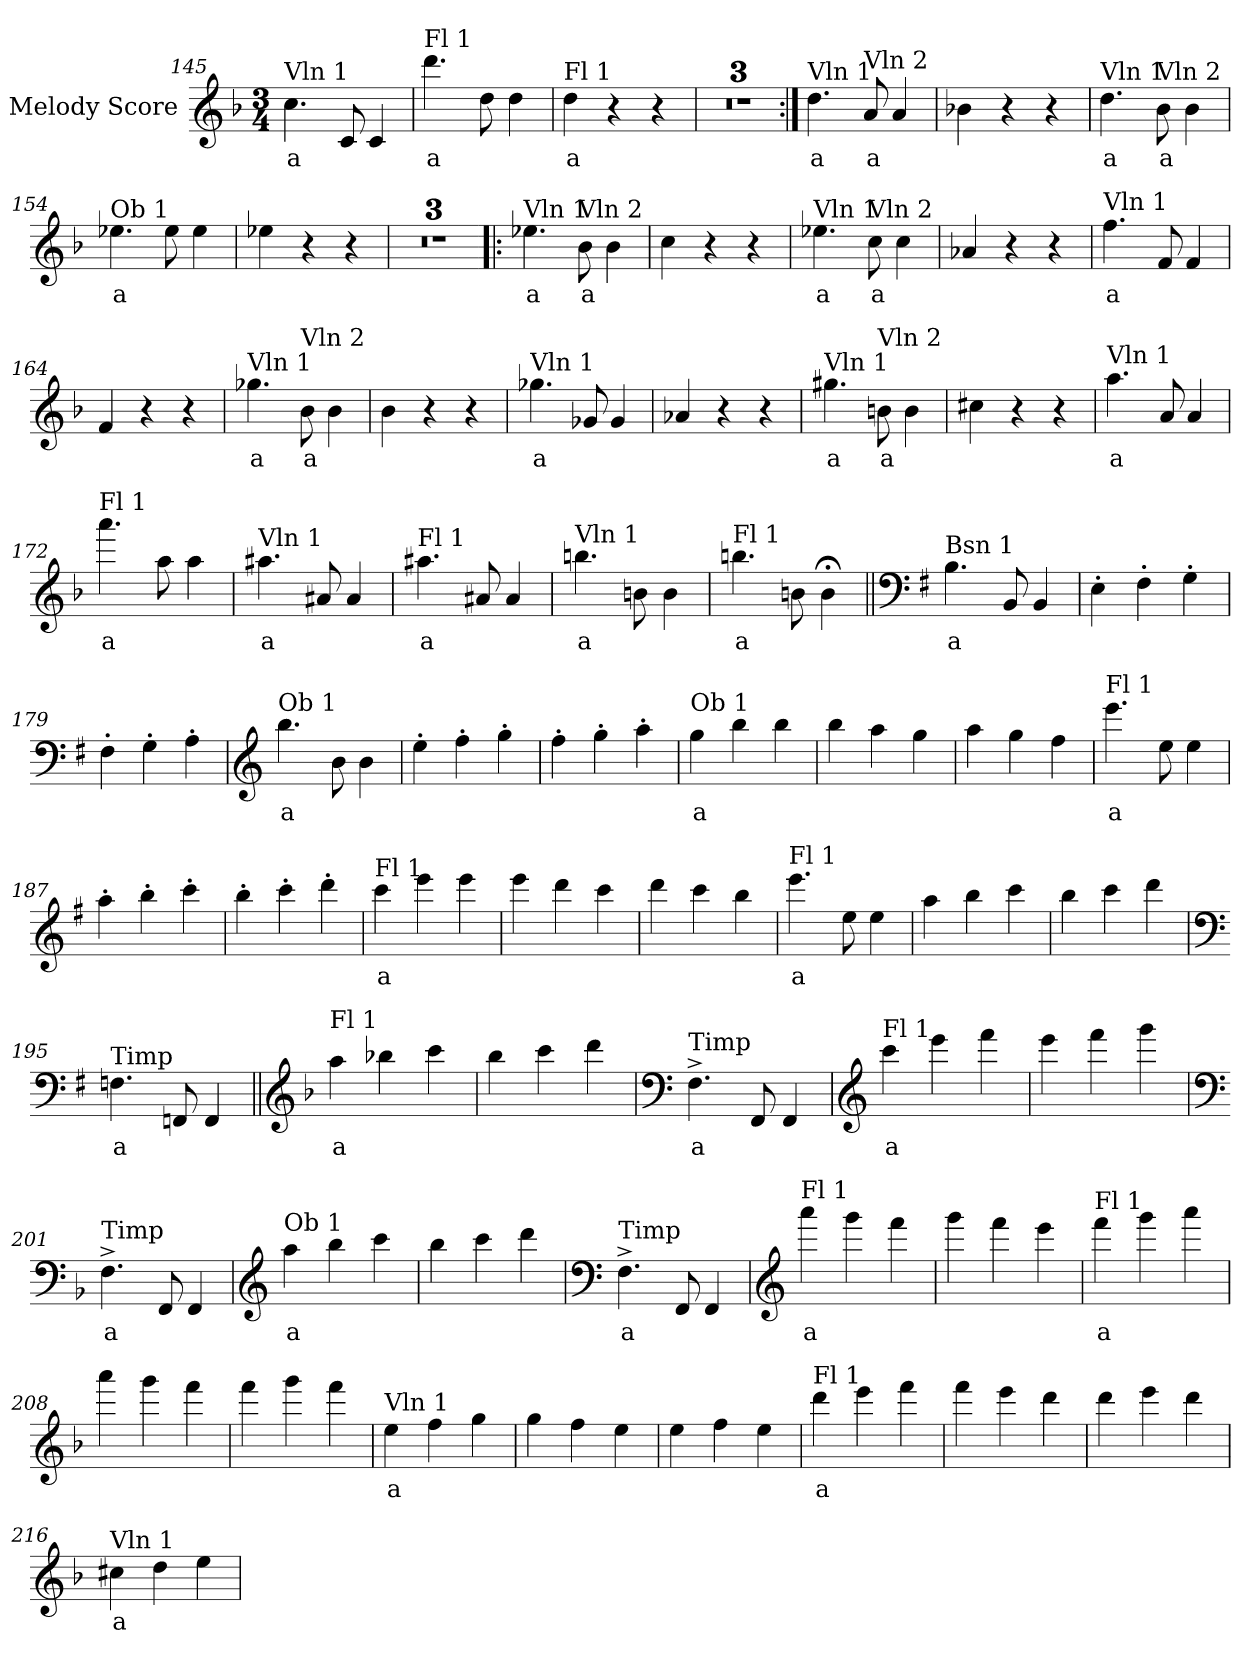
**kern	**text
*part1	*part1
*staff1	*staff1
*I"Melody Score	*
*clefG2	*
*k[b-]	*
*M3/4	*
=145	=145
!LO:TX:a:t=Vln 1	!
!	!LO:LY:b:color=#FF0000
4.cc\	a
8c/	.
4c/	.
=146	=146
!LO:TX:a:t=Fl 1	!
!	!LO:LY:b:color=#FF0000
4.ddd\	a
8dd\	.
4dd\	.
=147	=147
!LO:TX:a:t=Fl 1	!
!	!LO:LY:b:color=#FF0000
4dd\	a
4r	.
4r	.
=148	=148
2.r	.
=149	=149
2.r	.
=150	=150
2.r	.
=151:|!	=151:|!
!LO:TX:a:t=Vln 1	!
!	!LO:LY:b:color=#FF0000
4.dd\	a
!LO:TX:a:t=Vln 2	!
!	!LO:LY:b:color=#FF0000
8a/	a
4a/	.
=152	=152
4b-X\	.
4r	.
4r	.
=153	=153
!LO:TX:a:t=Vln 1	!
!	!LO:LY:b:color=#FF0000
4.dd\	a
!LO:TX:a:t=Vln 2	!
!	!LO:LY:b:color=#FF0000
8b-\	a
4b-\	.
=154	=154
!LO:TX:a:t=Ob 1	!
!	!LO:LY:b:color=#FF0000
4.ee-X\	a
8ee-\	.
4ee-\	.
=155	=155
4ee-X\	.
4r	.
4r	.
=156	=156
2.r	.
=157	=157
2.r	.
=158	=158
2.r	.
=159!|:	=159!|:
!LO:TX:a:t=Vln 1	!
!	!LO:LY:b:color=#FF0000
4.ee-X\	a
!LO:TX:a:t=Vln 2	!
!	!LO:LY:b:color=#FF0000
8b-\	a
4b-\	.
=160	=160
4cc\	.
4r	.
4r	.
=161	=161
!LO:TX:a:t=Vln 1	!
!	!LO:LY:b:color=#FF0000
4.ee-X\	a
!LO:TX:a:t=Vln 2	!
!	!LO:LY:b:color=#FF0000
8cc\	a
4cc\	.
=162	=162
4a-X/	.
4r	.
4r	.
=163	=163
!LO:TX:a:t=Vln 1	!
!	!LO:LY:b:color=#FF0000
4.ff\	a
8f/	.
4f/	.
=164	=164
4f/	.
4r	.
4r	.
=165	=165
!LO:TX:a:t=Vln 1	!
!	!LO:LY:b:color=#FF0000
4.gg-X\	a
!LO:TX:a:t=Vln 2	!
!	!LO:LY:b:color=#FF0000
8b-\	a
4b-\	.
=166	=166
4b-\	.
4r	.
4r	.
=167	=167
!LO:TX:a:t=Vln 1	!
!	!LO:LY:b:color=#FF0000
4.gg-X\	a
8g-X/	.
4g-/	.
=168	=168
4a-X/	.
4r	.
4r	.
=169	=169
!LO:TX:a:t=Vln 1	!
!	!LO:LY:b:color=#FF0000
4.gg#X\	a
!LO:TX:a:t=Vln 2	!
!	!LO:LY:b:color=#FF0000
8bn\	a
4b\	.
=170	=170
4cc#X\	.
4r	.
4r	.
=171	=171
!LO:TX:a:t=Vln 1	!
!	!LO:LY:b:color=#FF0000
4.aa\	a
8a/	.
4a/	.
=172	=172
!LO:TX:a:t=Fl 1	!
!	!LO:LY:b:color=#FF0000
4.aaa\	a
8aa\	.
4aa\	.
=173	=173
!LO:TX:a:t=Vln 1	!
!	!LO:LY:b:color=#FF0000
4.aa#X\	a
8a#X/	.
4a#/	.
=174	=174
!LO:TX:a:t=Fl 1	!
!	!LO:LY:b:color=#FF0000
4.aa#X\	a
8a#X/	.
4a#/	.
=175	=175
!LO:TX:a:t=Vln 1	!
!	!LO:LY:b:color=#FF0000
4.bbn\	a
8bn\	.
4b\	.
=176	=176
!LO:TX:a:t=Fl 1	!
!	!LO:LY:b:color=#FF0000
4.bbn\	a
8bn\	.
4b;<\	.
=177||	=177||
*clefF4	*
*k[f#]	*
!LO:TX:a:t=Bsn 1	!
!	!LO:LY:b:color=#FF0000
4.B\	a
8BB/	.
4BB/	.
=178	=178
4E'\	.
4F#'\	.
4G'\	.
=179	=179
4F#'\	.
4G'\	.
4A'\	.
=180	=180
*clefG2	*
!LO:TX:a:t=Ob 1	!
!	!LO:LY:b:color=#FF0000
4.bb\	a
8b\	.
4b\	.
=181	=181
4ee'\	.
4ff#'\	.
4gg'\	.
=182	=182
4ff#'\	.
4gg'\	.
4aa'\	.
=183	=183
!LO:TX:a:t=Ob 1	!
!	!LO:LY:b:color=#FF0000
4gg\	a
4bb\	.
4bb\	.
=184	=184
4bb\	.
4aa\	.
4gg\	.
=185	=185
4aa\	.
4gg\	.
4ff#\	.
=186	=186
!LO:TX:a:t=Fl 1	!
!	!LO:LY:b:color=#FF0000
4.eee\	a
8ee\	.
4ee\	.
=187	=187
4aa'\	.
4bb'\	.
4ccc'\	.
=188	=188
4bb'\	.
4ccc'\	.
4ddd'\	.
=189	=189
!LO:TX:a:t=Fl 1	!
!	!LO:LY:b:color=#FF0000
4ccc\	a
4eee\	.
4eee\	.
=190	=190
4eee\	.
4ddd\	.
4ccc\	.
=191	=191
4ddd\	.
4ccc\	.
4bb\	.
=192	=192
!LO:TX:a:t=Fl 1	!
!	!LO:LY:b:color=#FF0000
4.eee\	a
8ee\	.
4ee\	.
=193	=193
4aa\	.
4bb\	.
4ccc\	.
=194	=194
4bb\	.
4ccc\	.
4ddd\	.
=195	=195
*clefF4	*
!LO:TX:a:t=Timp	!
!	!LO:LY:b:color=#FF0000
4.Fn\	a
8FFn/	.
4FF/	.
=196||	=196||
*clefG2	*
*k[b-]	*
!LO:TX:a:t=Fl 1	!
!	!LO:LY:b:color=#FF0000
4aa\	a
4bb-X\	.
4ccc\	.
=197	=197
4bb-\	.
4ccc\	.
4ddd\	.
=198	=198
*clefF4	*
!LO:TX:a:t=Timp	!
!	!LO:LY:b:color=#FF0000
4.F^\	a
8FF/	.
4FF/	.
=199	=199
*clefG2	*
!LO:TX:a:t=Fl 1	!
!	!LO:LY:b:color=#FF0000
4ccc\	a
4eee\	.
4fff\	.
=200	=200
4eee\	.
4fff\	.
4ggg\	.
=201	=201
*clefF4	*
!LO:TX:a:t=Timp	!
!	!LO:LY:b:color=#FF0000
4.F^\	a
8FF/	.
4FF/	.
=202	=202
*clefG2	*
!LO:TX:a:t=Ob 1	!
!	!LO:LY:b:color=#FF0000
4aa\	a
4bb-\	.
4ccc\	.
=203	=203
4bb-\	.
4ccc\	.
4ddd\	.
=204	=204
*clefF4	*
!LO:TX:a:t=Timp	!
!	!LO:LY:b:color=#FF0000
4.F^\	a
8FF/	.
4FF/	.
=205	=205
*clefG2	*
!LO:TX:a:t=Fl 1	!
!	!LO:LY:b:color=#FF0000
4aaa\	a
4ggg\	.
4fff\	.
=206	=206
4ggg\	.
4fff\	.
4eee\	.
=207	=207
!LO:TX:a:t=Fl 1	!
!	!LO:LY:b:color=#FF0000
4fff\	a
4ggg\	.
4aaa\	.
=208	=208
4aaa\	.
4ggg\	.
4fff\	.
=209	=209
4fff\	.
4ggg\	.
4fff\	.
=210	=210
!LO:TX:a:t=Vln 1	!
!	!LO:LY:b:color=#FF0000
4ee\	a
4ff\	.
4gg\	.
=211	=211
4gg\	.
4ff\	.
4ee\	.
=212	=212
4ee\	.
4ff\	.
4ee\	.
=213	=213
!LO:TX:a:t=Fl 1	!
!	!LO:LY:b:color=#FF0000
4ddd\	a
4eee\	.
4fff\	.
=214	=214
4fff\	.
4eee\	.
4ddd\	.
=215	=215
4ddd\	.
4eee\	.
4ddd\	.
=216	=216
!LO:TX:a:t=Vln 1	!
!	!LO:LY:b:color=#FF0000
4cc#X\	a
4dd\	.
4ee\	.
=	=
*-	*-
